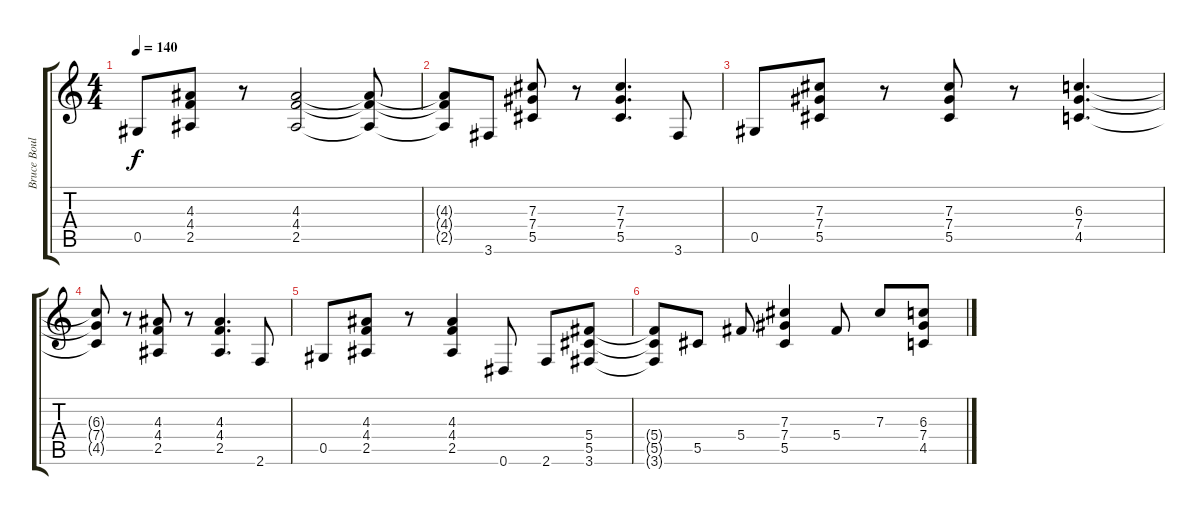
\track ("Bruce Boulliet" "Bruce Boul") {instrument distortionguitar}
\staff {score tabs}
\tuning (Eb4 Bb3 Gb3 Db3 Ab2 Eb2) {hide}
\ts (4 4)
\tempo 140
\clef g2
\ks c
0.5.8{dy f} (4.3 4.4 2.5).8 r.8 (4.3 4.4 2.5).2 (4.3{t} 4.4{t} 2.5{t}).8 |
(4.3{t} 4.4{t} 2.5{t}).8 3.6.8{volume 6} (7.3 7.4 5.5).8 r.8 (7.3 7.4 5.5).4{d} 3.6.8 |
0.5.8 (7.3 7.4 5.5).8 r.8 (7.3 7.4 5.5).8 r.8 (6.3 7.4 4.5).4{d} |
(6.3{t} 7.4{t} 4.5{t}).8{volume 5} r.8 (4.3 4.4 2.5).8 r.8 (4.3 4.4 2.5).4{d} 2.6.8 |
0.5.8{volume 0} (4.3 4.4 2.5).8 r.8 (4.3 4.4 2.5).4 0.6.8 2.6.8 (5.4 5.5 3.6).8 |
(5.4{t} 5.5{t} 3.6{t}).8 5.5.8 5.4.8 (7.3 7.4 5.5).4 5.4.8 7.3.8 (6.3 7.4 4.5).8
